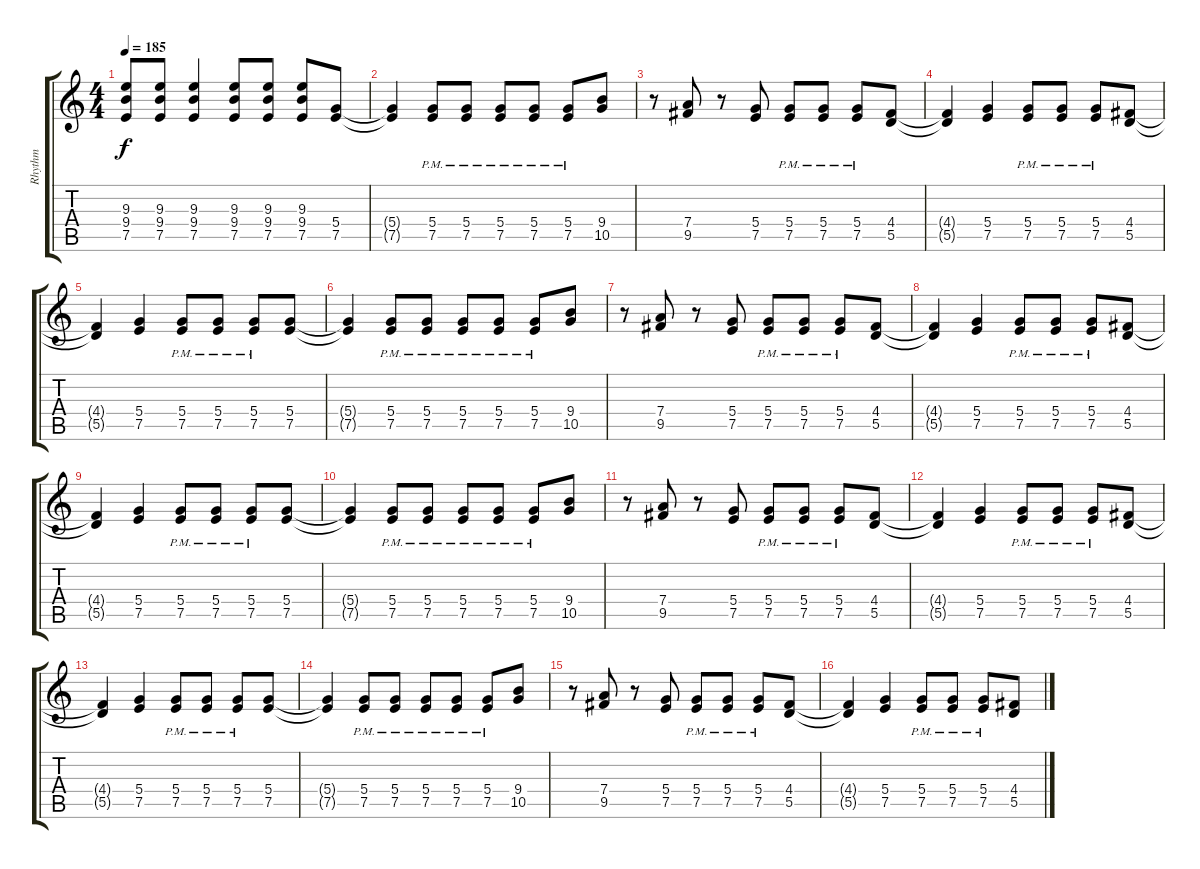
\track ("Rhythm" "Rhythm") {instrument distortionguitar}
\staff {score tabs}
\tuning (E4 B3 G3 D3 A2 E2) {hide}
\ts (4 4)
\tempo 185
\clef g2
\ks c
(9.3{t} 9.4{t} 7.5{t}).8{dy f} (9.3 9.4 7.5).8 (9.3 9.4 7.5).4 (9.3 9.4 7.5).8 (9.3 9.4 7.5).8 (9.3 9.4 7.5).8 (5.4 7.5).8 |
(5.4{t} 7.5{t}).4 (5.4{pm} 7.5{pm}).8 (5.4{pm} 7.5{pm}).8 (5.4{pm} 7.5{pm}).8 (5.4{pm} 7.5{pm}).8 (5.4{pm} 7.5{pm}).8 (9.4 10.5).8 |
r.8 (7.4 9.5).8 r.8 (5.4 7.5).8 (5.4{pm} 7.5{pm}).8 (5.4{pm} 7.5{pm}).8 (5.4{pm} 7.5{pm}).8 (4.4 5.5).8 |
(4.4{t} 5.5{t}).4 (5.4 7.5).4 (5.4{pm} 7.5{pm}).8 (5.4{pm} 7.5{pm}).8 (5.4{pm} 7.5{pm}).8 (4.4 5.5).8 |
(4.4{t} 5.5{t}).4 (5.4 7.5).4 (5.4{pm} 7.5{pm}).8 (5.4{pm} 7.5{pm}).8 (5.4{pm} 7.5{pm}).8 (5.4 7.5).8 |
(5.4{t} 7.5{t}).4 (5.4{pm} 7.5{pm}).8 (5.4{pm} 7.5{pm}).8 (5.4{pm} 7.5{pm}).8 (5.4{pm} 7.5{pm}).8 (5.4{pm} 7.5{pm}).8 (9.4 10.5).8 |
r.8 (7.4 9.5).8 r.8 (5.4 7.5).8 (5.4{pm} 7.5{pm}).8 (5.4{pm} 7.5{pm}).8 (5.4{pm} 7.5{pm}).8 (4.4 5.5).8 |
(4.4{t} 5.5{t}).4 (5.4 7.5).4 (5.4{pm} 7.5{pm}).8 (5.4{pm} 7.5{pm}).8 (5.4{pm} 7.5{pm}).8 (4.4 5.5).8 |
(4.4{t} 5.5{t}).4 (5.4 7.5).4 (5.4{pm} 7.5{pm}).8 (5.4{pm} 7.5{pm}).8 (5.4{pm} 7.5{pm}).8 (5.4 7.5).8 |
(5.4{t} 7.5{t}).4 (5.4{pm} 7.5{pm}).8 (5.4{pm} 7.5{pm}).8 (5.4{pm} 7.5{pm}).8 (5.4{pm} 7.5{pm}).8 (5.4{pm} 7.5{pm}).8 (9.4 10.5).8 |
r.8 (7.4 9.5).8 r.8 (5.4 7.5).8 (5.4{pm} 7.5{pm}).8 (5.4{pm} 7.5{pm}).8 (5.4{pm} 7.5{pm}).8 (4.4 5.5).8 |
(4.4{t} 5.5{t}).4 (5.4 7.5).4 (5.4{pm} 7.5{pm}).8 (5.4{pm} 7.5{pm}).8 (5.4{pm} 7.5{pm}).8 (4.4 5.5).8 |
(4.4{t} 5.5{t}).4 (5.4 7.5).4 (5.4{pm} 7.5{pm}).8 (5.4{pm} 7.5{pm}).8 (5.4{pm} 7.5{pm}).8 (5.4 7.5).8 |
(5.4{t} 7.5{t}).4 (5.4{pm} 7.5{pm}).8 (5.4{pm} 7.5{pm}).8 (5.4{pm} 7.5{pm}).8 (5.4{pm} 7.5{pm}).8 (5.4{pm} 7.5{pm}).8 (9.4 10.5).8 |
r.8 (7.4 9.5).8 r.8 (5.4 7.5).8 (5.4{pm} 7.5{pm}).8 (5.4{pm} 7.5{pm}).8 (5.4{pm} 7.5{pm}).8 (4.4 5.5).8 |
(4.4{t} 5.5{t}).4 (5.4 7.5).4 (5.4{pm} 7.5{pm}).8 (5.4{pm} 7.5{pm}).8 (5.4{pm} 7.5{pm}).8 (4.4 5.5).8
